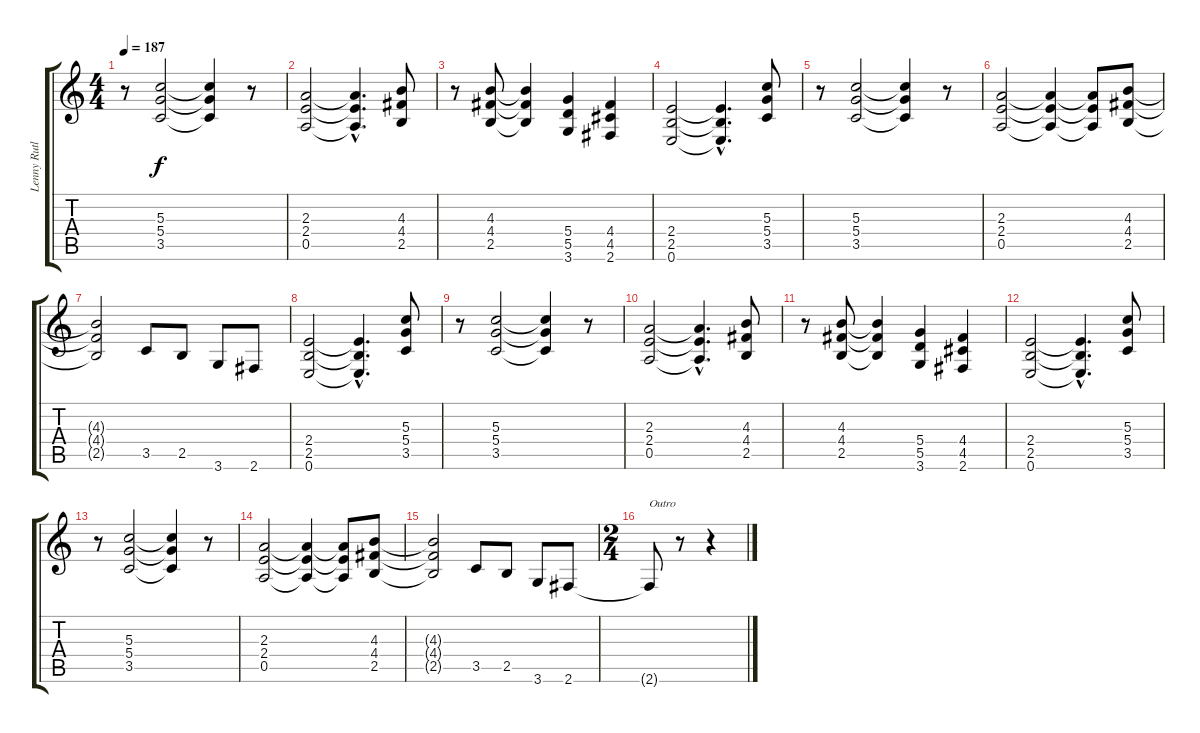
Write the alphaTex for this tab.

\track ("Lenny Rutledge" "Lenny Rutl") {instrument distortionguitar}
\staff {score tabs}
\tuning (E4 B3 G3 D3 A2 E2) {hide}
\ts (4 4)
\tempo 187
\clef g2
\ks c
r.8{dy f} (5.3 5.4 3.5).2 (5.3{t} 5.4{t} 3.5{t}).4 r.8 |
(2.3 2.4 0.5).2 (2.3{hac t} 2.4{hac t} 0.5{hac t}).4{d} (4.3 4.4 2.5).8 |
r.8 (4.3 4.4 2.5).8 (4.3{t} 4.4{t} 2.5{t}).4 (5.4 5.5 3.6).4 (4.4 4.5 2.6).4 |
(2.4 2.5 0.6).2 (2.4{hac t} 2.5{hac t} 0.6{hac t}).4{d} (5.3 5.4 3.5).8 |
r.8 (5.3 5.4 3.5).2 (5.3{t} 5.4{t} 3.5{t}).4 r.8 |
(2.3 2.4 0.5).2 (2.3{t} 2.4{t} 0.5{t}).4 (2.3{t} 2.4{t} 0.5{t}).8 (4.3 4.4 2.5).8 |
(4.3{t} 4.4{t} 2.5{t}).2 3.5.8 2.5.8 3.6.8 2.6.8 |
(2.4 2.5 0.6).2 (2.4{hac t} 2.5{hac t} 0.6{hac t}).4{d} (5.3 5.4 3.5).8 |
r.8 (5.3 5.4 3.5).2 (5.3{t} 5.4{t} 3.5{t}).4 r.8 |
(2.3 2.4 0.5).2 (2.3{hac t} 2.4{hac t} 0.5{hac t}).4{d} (4.3 4.4 2.5).8 |
r.8 (4.3 4.4 2.5).8 (4.3{t} 4.4{t} 2.5{t}).4 (5.4 5.5 3.6).4 (4.4 4.5 2.6).4 |
(2.4 2.5 0.6).2 (2.4{hac t} 2.5{hac t} 0.6{hac t}).4{d} (5.3 5.4 3.5).8 |
r.8 (5.3 5.4 3.5).2 (5.3{t} 5.4{t} 3.5{t}).4 r.8 |
(2.3 2.4 0.5).2 (2.3{t} 2.4{t} 0.5{t}).4 (2.3{t} 2.4{t} 0.5{t}).8 (4.3 4.4 2.5).8 |
(4.3{t} 4.4{t} 2.5{t}).2 3.5.8 2.5.8 3.6.8 2.6.8 |
\ts (2 4)
2.6{t}.8{txt "Outro"} r.8 r.4
